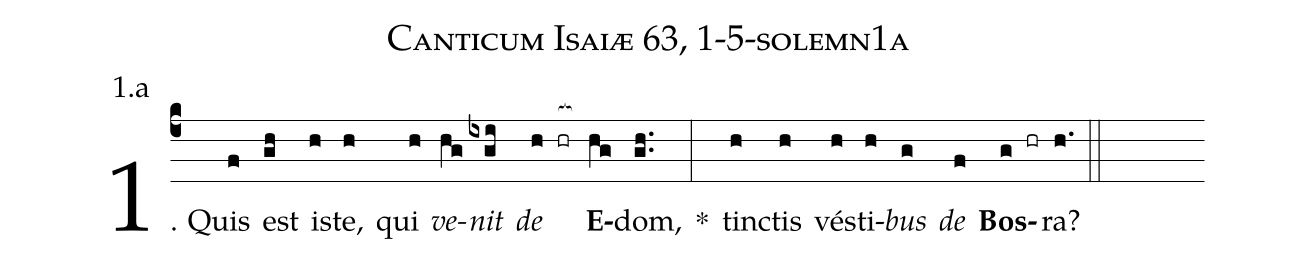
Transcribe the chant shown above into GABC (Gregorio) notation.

name: Canticum Isaiæ 63, 1-5-solemn1a;
annotation: 1.a;
%%
(c4)1. Quis(f) est(gh) is(h)te,(h) qui(h) <i>ve</i>(hg)<i>nit</i>(ixgi) <i>de</i>(h hr[ocb:1{]) <b>E</b>(hg[ocb:0}])dom,(gh..) *(:) tinc(h)tis(h) vés(h)ti(h)<i>bus</i>(g) <i>de</i>(f) <b>Bos</b>(g hr)ra?(h.) (::)
